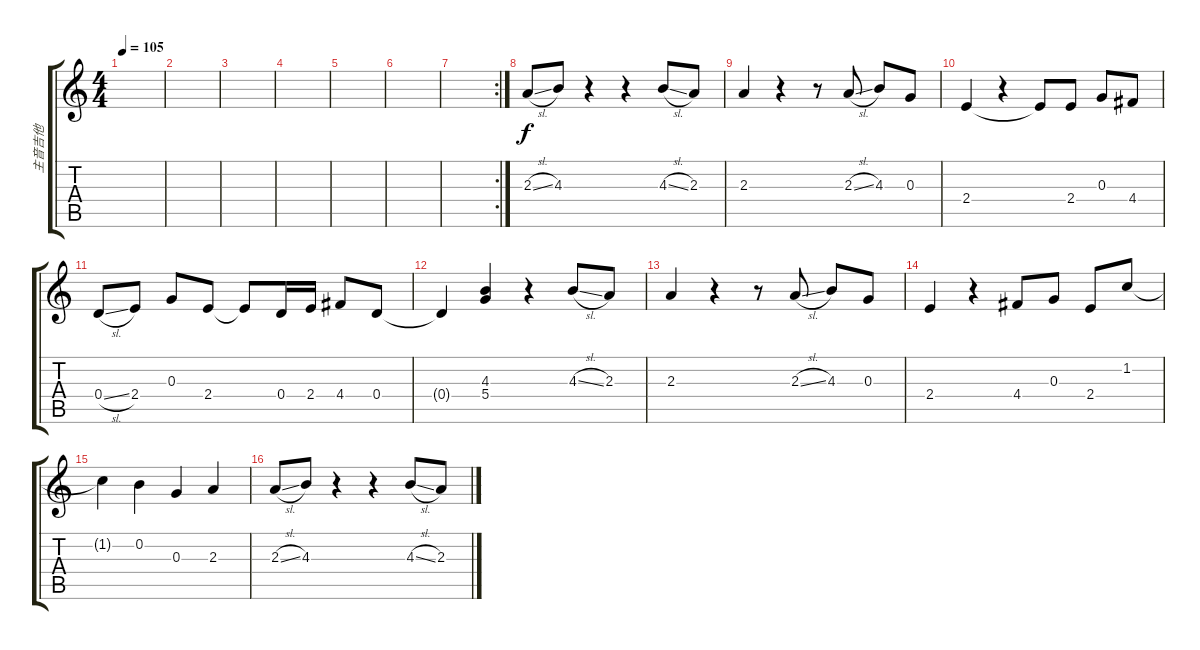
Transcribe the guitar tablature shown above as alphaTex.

\track ("主音吉他" "主音吉他") {instrument distortionguitar}
\staff {score tabs}
\tuning (E4 B3 G3 D3 A2 E2) {hide}
\ts (4 4)
\tempo 105
\clef g2
\ks c
|
|
|
|
|
|
\rc 2
|
2.3{sl}.8 4.3.8 r.4 r.4 4.3{sl}.8 2.3.8 |
2.3.4 r.4 r.8 2.3{sl}.8 4.3.8 0.3.8 |
2.4.4 r.4 2.4{t}.8 2.4.8 0.3.8 4.4.8 |
0.4{sl}.8 2.4.8 0.3.8 2.4.8 2.4{t}.8 0.4.16 2.4.16 4.4.8 0.4.8 |
0.4{t}.4 (4.3 5.4).4 r.4 4.3{sl}.8 2.3.8 |
2.3.4 r.4 r.8 2.3{sl}.8 4.3.8 0.3.8 |
2.4.4 r.4 4.4.8 0.3.8 2.4.8 1.2.8 |
1.2{t}.4 0.2.4 0.3.4 2.3.4 |
2.3{sl}.8 4.3.8 r.4 r.4 4.3{sl}.8 2.3.8
